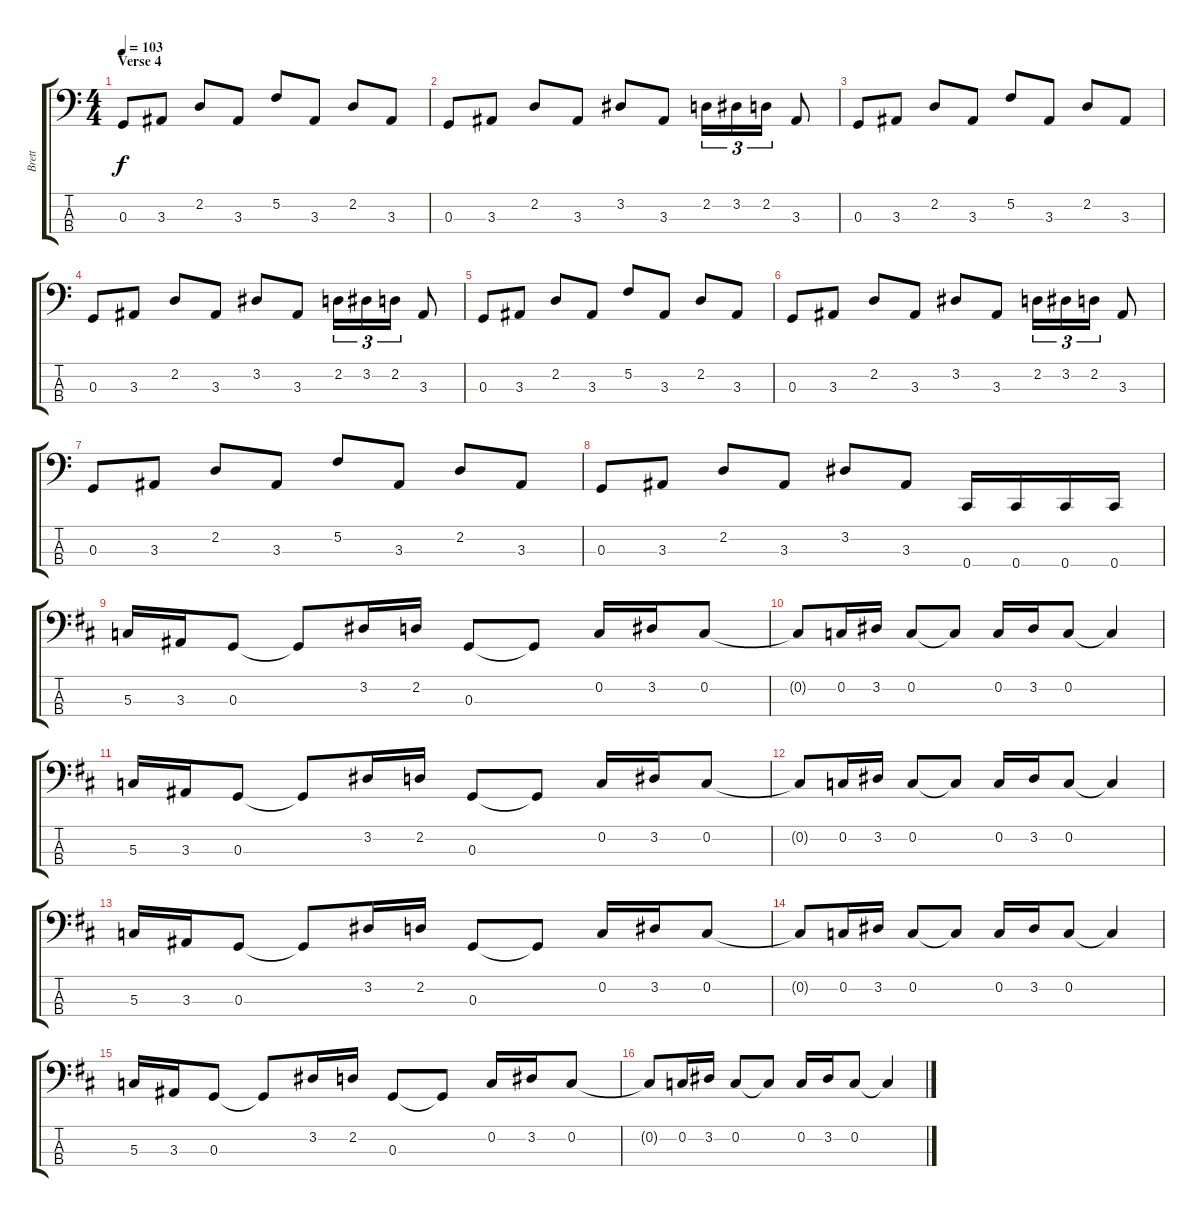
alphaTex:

\track ("Brett" "Brett") {instrument electricbasspick}
\staff {score tabs}
\tuning (F2 C2 G1 C1) {hide}
\ts (4 4)
\section ("" "Verse 4")
\tempo 103
\clef f4
\ks c
0.3.8{dy f} 3.3.8 2.2.8 3.3.8 5.2.8 3.3.8 2.2.8 3.3.8 |
0.3.8 3.3.8 2.2.8 3.3.8 3.2.8 3.3.8 2.2.16{tu (3 2)} 3.2.16{tu (3 2)} 2.2.16{tu (3 2)} 3.3.8 |
0.3.8 3.3.8 2.2.8 3.3.8 5.2.8 3.3.8 2.2.8 3.3.8 |
0.3.8 3.3.8 2.2.8 3.3.8 3.2.8 3.3.8 2.2.16{tu (3 2)} 3.2.16{tu (3 2)} 2.2.16{tu (3 2)} 3.3.8 |
0.3.8 3.3.8 2.2.8 3.3.8 5.2.8 3.3.8 2.2.8 3.3.8 |
0.3.8 3.3.8 2.2.8 3.3.8 3.2.8 3.3.8 2.2.16{tu (3 2)} 3.2.16{tu (3 2)} 2.2.16{tu (3 2)} 3.3.8 |
0.3.8 3.3.8 2.2.8 3.3.8 5.2.8 3.3.8 2.2.8 3.3.8 |
0.3.8 3.3.8 2.2.8 3.3.8 3.2.8 3.3.8 0.4.16 0.4.16 0.4.16 0.4.16 |
\ks d
5.3.16 3.3.16 0.3.8 0.3{t}.8 3.2.16 2.2.16 0.3.8 0.3{t}.8 0.2.16 3.2.16 0.2.8 |
0.2{t}.8 0.2.16 3.2.16 0.2.8 0.2{t}.8 0.2.16 3.2.16 0.2.8 0.2{t}.4 |
5.3.16 3.3.16 0.3.8 0.3{t}.8 3.2.16 2.2.16 0.3.8 0.3{t}.8 0.2.16 3.2.16 0.2.8 |
0.2{t}.8 0.2.16 3.2.16 0.2.8 0.2{t}.8 0.2.16 3.2.16 0.2.8 0.2{t}.4 |
5.3.16 3.3.16 0.3.8 0.3{t}.8 3.2.16 2.2.16 0.3.8 0.3{t}.8 0.2.16 3.2.16 0.2.8 |
0.2{t}.8 0.2.16 3.2.16 0.2.8 0.2{t}.8 0.2.16 3.2.16 0.2.8 0.2{t}.4 |
5.3.16 3.3.16 0.3.8 0.3{t}.8 3.2.16 2.2.16 0.3.8 0.3{t}.8 0.2.16 3.2.16 0.2.8 |
0.2{t}.8 0.2.16 3.2.16 0.2.8 0.2{t}.8 0.2.16 3.2.16 0.2.8 0.2{t}.4
